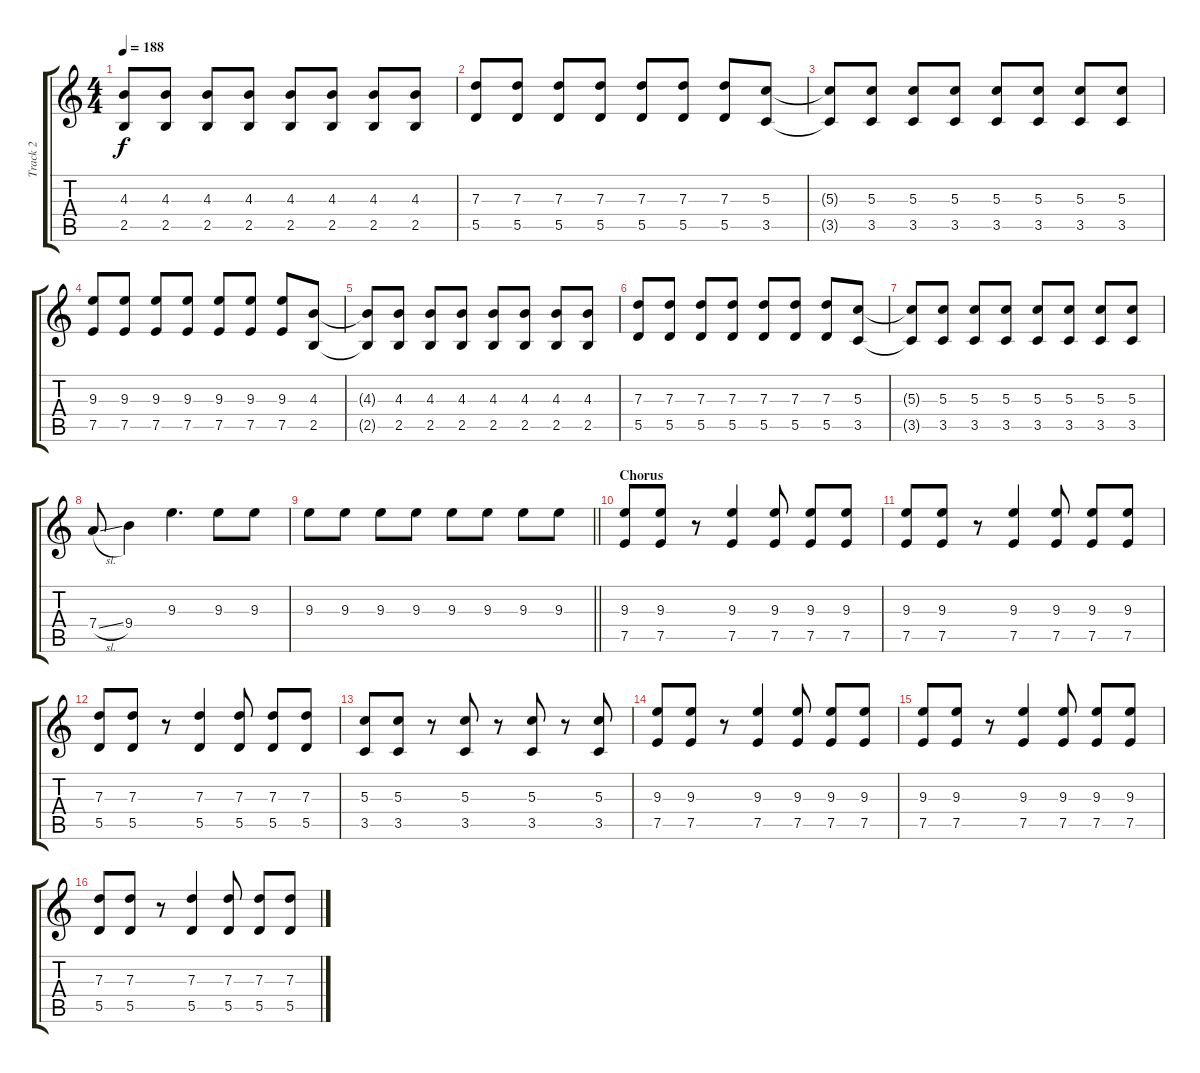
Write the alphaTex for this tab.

\track ("Track 2" "Track 2") {instrument overdrivenguitar}
\staff {score tabs}
\tuning (E4 B3 G3 D3 A2 D2) {hide}
\ts (4 4)
\tempo 188
\clef g2
\ks c
(4.3{t} 2.5{t}).8{dy f} (4.3 2.5).8 (4.3 2.5).8 (4.3 2.5).8 (4.3 2.5).8 (4.3 2.5).8 (4.3 2.5).8 (4.3 2.5).8 |
(7.3 5.5).8 (7.3 5.5).8 (7.3 5.5).8 (7.3 5.5).8 (7.3 5.5).8 (7.3 5.5).8 (7.3 5.5).8 (5.3 3.5).8 |
(5.3{t} 3.5{t}).8 (5.3 3.5).8 (5.3 3.5).8 (5.3 3.5).8 (5.3 3.5).8 (5.3 3.5).8 (5.3 3.5).8 (5.3 3.5).8 |
(9.3 7.5).8 (9.3 7.5).8 (9.3 7.5).8 (9.3 7.5).8 (9.3 7.5).8 (9.3 7.5).8 (9.3 7.5).8 (4.3 2.5).8 |
(4.3{t} 2.5{t}).8 (4.3 2.5).8 (4.3 2.5).8 (4.3 2.5).8 (4.3 2.5).8 (4.3 2.5).8 (4.3 2.5).8 (4.3 2.5).8 |
(7.3 5.5).8 (7.3 5.5).8 (7.3 5.5).8 (7.3 5.5).8 (7.3 5.5).8 (7.3 5.5).8 (7.3 5.5).8 (5.3 3.5).8 |
(5.3{t} 3.5{t}).8 (5.3 3.5).8 (5.3 3.5).8 (5.3 3.5).8 (5.3 3.5).8 (5.3 3.5).8 (5.3 3.5).8 (5.3 3.5).8 |
7.4{sl}.8 9.4.4 9.3.4{d} 9.3.8 9.3.8 |
\barLineRight lightlight
9.3.8 9.3.8 9.3.8 9.3.8 9.3.8 9.3.8 9.3.8 9.3.8 |
\section ("" "Chorus")
(9.3 7.5).8 (9.3 7.5).8 r.8 (9.3 7.5).4 (9.3 7.5).8 (9.3 7.5).8 (9.3 7.5).8 |
(9.3 7.5).8 (9.3 7.5).8 r.8 (9.3 7.5).4 (9.3 7.5).8 (9.3 7.5).8 (9.3 7.5).8 |
(7.3 5.5).8 (7.3 5.5).8 r.8 (7.3 5.5).4 (7.3 5.5).8 (7.3 5.5).8 (7.3 5.5).8 |
(5.3 3.5).8 (5.3 3.5).8 r.8 (5.3 3.5).8 r.8 (5.3 3.5).8 r.8 (5.3 3.5).8 |
(9.3 7.5).8 (9.3 7.5).8 r.8 (9.3 7.5).4 (9.3 7.5).8 (9.3 7.5).8 (9.3 7.5).8 |
(9.3 7.5).8 (9.3 7.5).8 r.8 (9.3 7.5).4 (9.3 7.5).8 (9.3 7.5).8 (9.3 7.5).8 |
(7.3 5.5).8 (7.3 5.5).8 r.8 (7.3 5.5).4 (7.3 5.5).8 (7.3 5.5).8 (7.3 5.5).8
